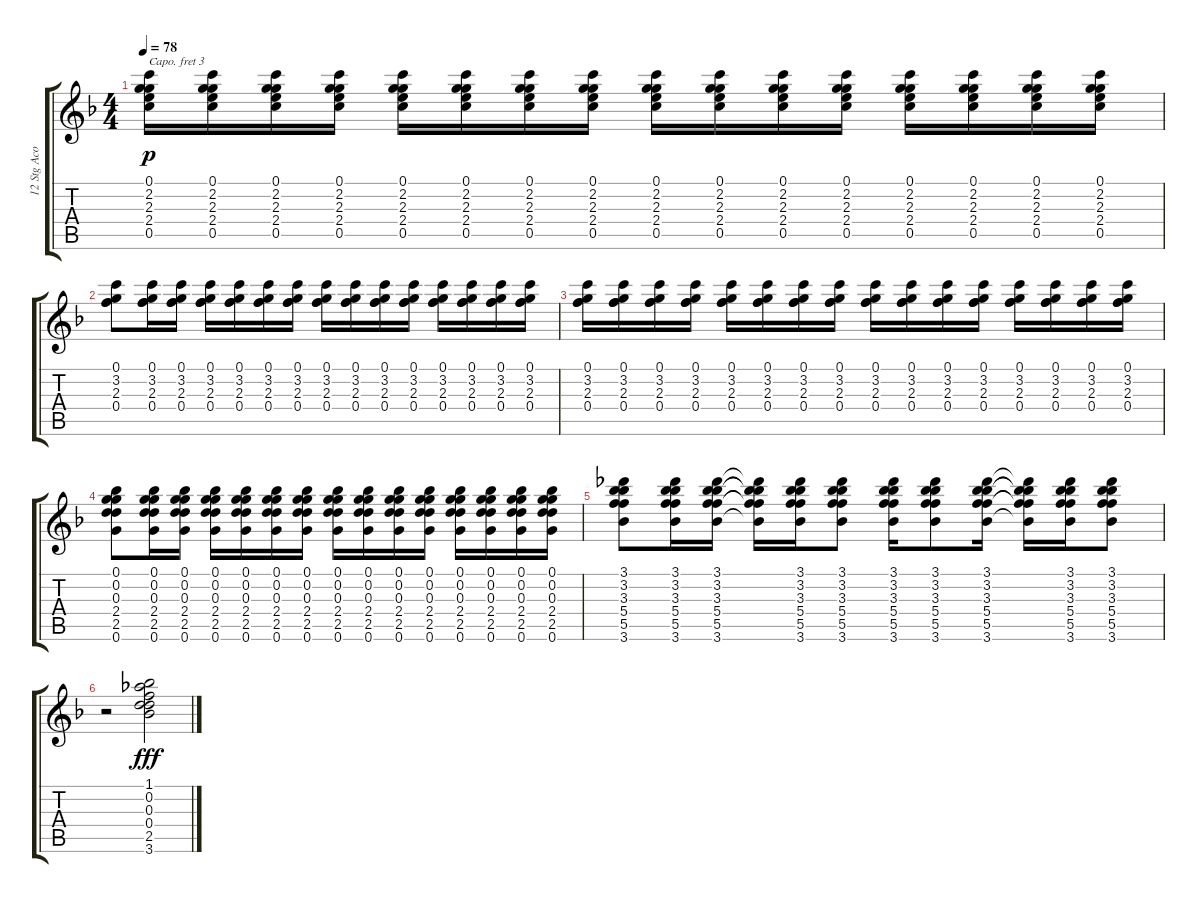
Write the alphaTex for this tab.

\track ("12 Stg Acoustic Gtr.(steel) Capo 3rd Fre" "12 Stg Aco") {instrument acousticguitarsteel}
\staff {score tabs}
\capo 3
\tuning (E4 B3 G4 D4 A3 E3) {hide}
\ts (4 4)
\tempo 78
\clef g2
\ks f
(0.1 2.2 2.3 2.4 0.5).16{dy p} (0.1 2.2 2.3 2.4 0.5).16 (0.1 2.2 2.3 2.4 0.5).16 (0.1 2.2 2.3 2.4 0.5).16 (0.1 2.2 2.3 2.4 0.5).16 (0.1 2.2 2.3 2.4 0.5).16 (0.1 2.2 2.3 2.4 0.5).16 (0.1 2.2 2.3 2.4 0.5).16 (0.1 2.2 2.3 2.4 0.5).16 (0.1 2.2 2.3 2.4 0.5).16 (0.1 2.2 2.3 2.4 0.5).16 (0.1 2.2 2.3 2.4 0.5).16 (0.1 2.2 2.3 2.4 0.5).16 (0.1 2.2 2.3 2.4 0.5).16 (0.1 2.2 2.3 2.4 0.5).16 (0.1 2.2 2.3 2.4 0.5).16 |
(0.1 3.2 2.3 0.4).8 (0.1 3.2 2.3 0.4).16 (0.1 3.2 2.3 0.4).16 (0.1 3.2 2.3 0.4).16 (0.1 3.2 2.3 0.4).16 (0.1 3.2 2.3 0.4).16 (0.1 3.2 2.3 0.4).16 (0.1 3.2 2.3 0.4).16 (0.1 3.2 2.3 0.4).16 (0.1 3.2 2.3 0.4).16 (0.1 3.2 2.3 0.4).16 (0.1 3.2 2.3 0.4).16 (0.1 3.2 2.3 0.4).16 (0.1 3.2 2.3 0.4).16 (0.1 3.2 2.3 0.4).16 |
(0.1 3.2 2.3 0.4).16 (0.1 3.2 2.3 0.4).16 (0.1 3.2 2.3 0.4).16 (0.1 3.2 2.3 0.4).16 (0.1 3.2 2.3 0.4).16 (0.1 3.2 2.3 0.4).16 (0.1 3.2 2.3 0.4).16 (0.1 3.2 2.3 0.4).16 (0.1 3.2 2.3 0.4).16 (0.1 3.2 2.3 0.4).16 (0.1 3.2 2.3 0.4).16 (0.1 3.2 2.3 0.4).16 (0.1 3.2 2.3 0.4).16 (0.1 3.2 2.3 0.4).16 (0.1 3.2 2.3 0.4).16 (0.1 3.2 2.3 0.4).16 |
(0.1 0.2 0.3 2.4 2.5 0.6).8 (0.1 0.2 0.3 2.4 2.5 0.6).16 (0.1 0.2 0.3 2.4 2.5 0.6).16 (0.1 0.2 0.3 2.4 2.5 0.6).16 (0.1 0.2 0.3 2.4 2.5 0.6).16 (0.1 0.2 0.3 2.4 2.5 0.6).16 (0.1 0.2 0.3 2.4 2.5 0.6).16 (0.1 0.2 0.3 2.4 2.5 0.6).16 (0.1 0.2 0.3 2.4 2.5 0.6).16 (0.1 0.2 0.3 2.4 2.5 0.6).16 (0.1 0.2 0.3 2.4 2.5 0.6).16 (0.1 0.2 0.3 2.4 2.5 0.6).16 (0.1 0.2 0.3 2.4 2.5 0.6).16 (0.1 0.2 0.3 2.4 2.5 0.6).16 (0.1 0.2 0.3 2.4 2.5 0.6).16 |
(3.1 3.2 3.3 5.4 5.5 3.6).8 (3.1 3.2 3.3 5.4 5.5 3.6).16 (3.1 3.2 3.3 5.4 5.5 3.6).16 (3.1{t} 3.2{t} 3.3{t} 5.4{t} 5.5{t} 3.6{t}).16 (3.1 3.2 3.3 5.4 5.5 3.6).16 (3.1 3.2 3.3 5.4 5.5 3.6).8 (3.1 3.2 3.3 5.4 5.5 3.6).16 (3.1 3.2 3.3 5.4 5.5 3.6).8 (3.1 3.2 3.3 5.4 5.5 3.6).16 (3.1{t} 3.2{t} 3.3{t} 5.4{t} 5.5{t} 3.6{t}).16 (3.1 3.2 3.3 5.4 5.5 3.6).16 (3.1 3.2 3.3 5.4 5.5 3.6).8 |
r.2 (1.1 0.2 0.3 0.4 2.5 3.6).2{dy fff}
